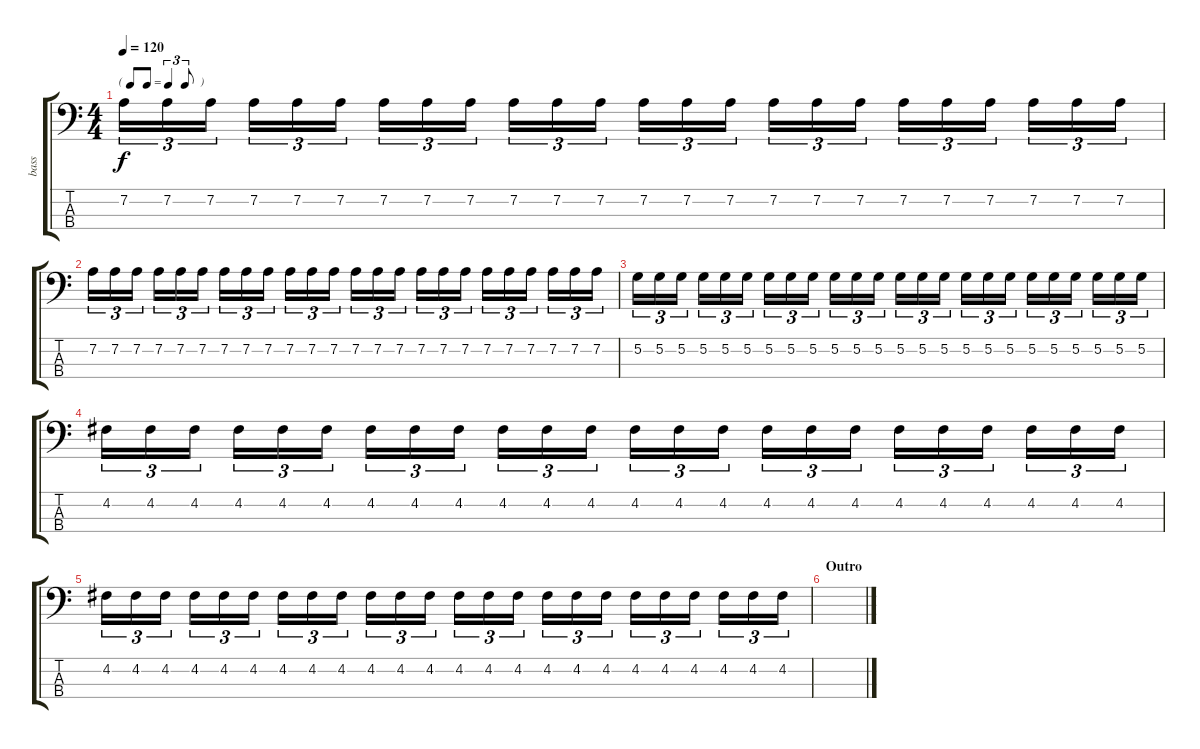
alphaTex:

\track ("bass" "bass") {instrument electricbassfinger}
\staff {score tabs}
\tuning (G2 D2 A1 E1) {hide}
\ts (4 4)
\tf triplet8th
\tempo 120
\clef f4
\ks c
7.2.16{tu (3 2) dy f} 7.2.16{tu (3 2)} 7.2.16{tu (3 2)} 7.2.16{tu (3 2)} 7.2.16{tu (3 2)} 7.2.16{tu (3 2)} 7.2.16{tu (3 2)} 7.2.16{tu (3 2)} 7.2.16{tu (3 2)} 7.2.16{tu (3 2)} 7.2.16{tu (3 2)} 7.2.16{tu (3 2)} 7.2.16{tu (3 2)} 7.2.16{tu (3 2)} 7.2.16{tu (3 2)} 7.2.16{tu (3 2)} 7.2.16{tu (3 2)} 7.2.16{tu (3 2)} 7.2.16{tu (3 2)} 7.2.16{tu (3 2)} 7.2.16{tu (3 2)} 7.2.16{tu (3 2)} 7.2.16{tu (3 2)} 7.2.16{tu (3 2)} |
7.2.16{tu (3 2)} 7.2.16{tu (3 2)} 7.2.16{tu (3 2)} 7.2.16{tu (3 2)} 7.2.16{tu (3 2)} 7.2.16{tu (3 2)} 7.2.16{tu (3 2)} 7.2.16{tu (3 2)} 7.2.16{tu (3 2)} 7.2.16{tu (3 2)} 7.2.16{tu (3 2)} 7.2.16{tu (3 2)} 7.2.16{tu (3 2)} 7.2.16{tu (3 2)} 7.2.16{tu (3 2)} 7.2.16{tu (3 2)} 7.2.16{tu (3 2)} 7.2.16{tu (3 2)} 7.2.16{tu (3 2)} 7.2.16{tu (3 2)} 7.2.16{tu (3 2)} 7.2.16{tu (3 2)} 7.2.16{tu (3 2)} 7.2.16{tu (3 2)} |
5.2.16{tu (3 2)} 5.2.16{tu (3 2)} 5.2.16{tu (3 2)} 5.2.16{tu (3 2)} 5.2.16{tu (3 2)} 5.2.16{tu (3 2)} 5.2.16{tu (3 2)} 5.2.16{tu (3 2)} 5.2.16{tu (3 2)} 5.2.16{tu (3 2)} 5.2.16{tu (3 2)} 5.2.16{tu (3 2)} 5.2.16{tu (3 2)} 5.2.16{tu (3 2)} 5.2.16{tu (3 2)} 5.2.16{tu (3 2)} 5.2.16{tu (3 2)} 5.2.16{tu (3 2)} 5.2.16{tu (3 2)} 5.2.16{tu (3 2)} 5.2.16{tu (3 2)} 5.2.16{tu (3 2)} 5.2.16{tu (3 2)} 5.2.16{tu (3 2)} |
4.2.16{tu (3 2)} 4.2.16{tu (3 2)} 4.2.16{tu (3 2)} 4.2.16{tu (3 2)} 4.2.16{tu (3 2)} 4.2.16{tu (3 2)} 4.2.16{tu (3 2)} 4.2.16{tu (3 2)} 4.2.16{tu (3 2)} 4.2.16{tu (3 2)} 4.2.16{tu (3 2)} 4.2.16{tu (3 2)} 4.2.16{tu (3 2)} 4.2.16{tu (3 2)} 4.2.16{tu (3 2)} 4.2.16{tu (3 2)} 4.2.16{tu (3 2)} 4.2.16{tu (3 2)} 4.2.16{tu (3 2)} 4.2.16{tu (3 2)} 4.2.16{tu (3 2)} 4.2.16{tu (3 2)} 4.2.16{tu (3 2)} 4.2.16{tu (3 2)} |
4.2.16{tu (3 2)} 4.2.16{tu (3 2)} 4.2.16{tu (3 2)} 4.2.16{tu (3 2)} 4.2.16{tu (3 2)} 4.2.16{tu (3 2)} 4.2.16{tu (3 2)} 4.2.16{tu (3 2)} 4.2.16{tu (3 2)} 4.2.16{tu (3 2)} 4.2.16{tu (3 2)} 4.2.16{tu (3 2)} 4.2.16{tu (3 2)} 4.2.16{tu (3 2)} 4.2.16{tu (3 2)} 4.2.16{tu (3 2)} 4.2.16{tu (3 2)} 4.2.16{tu (3 2)} 4.2.16{tu (3 2)} 4.2.16{tu (3 2)} 4.2.16{tu (3 2)} 4.2.16{tu (3 2)} 4.2.16{tu (3 2)} 4.2.16{tu (3 2)} |
\section ("" "Outro")
